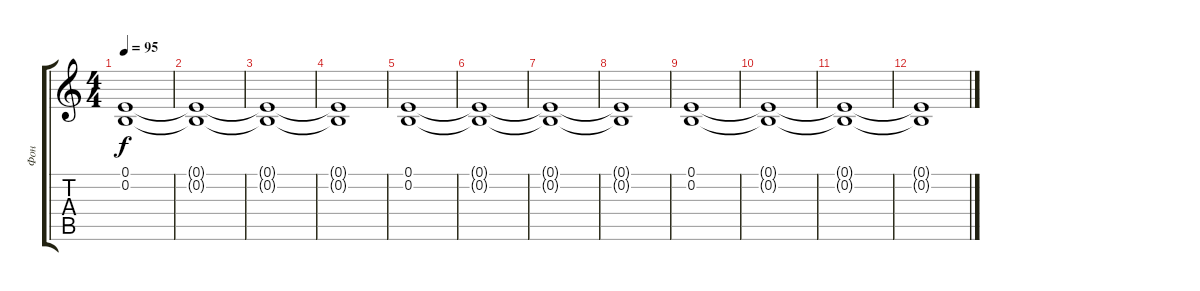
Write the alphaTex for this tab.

\track ("Фон" "Фон") {instrument tremolostrings}
\staff {score tabs}
\tuning (E4 B3 G3 D3 A2 E2) {hide}
\ts (4 4)
\tempo 95
\clef g2
\ks c
(0.1 0.2).1{dy f} |
(0.1{t} 0.2{t}).1 |
(0.1{t} 0.2{t}).1 |
(0.1{t} 0.2{t}).1 |
(0.1 0.2).1 |
(0.1{t} 0.2{t}).1 |
(0.1{t} 0.2{t}).1 |
(0.1{t} 0.2{t}).1 |
(0.1 0.2).1 |
(0.1{t} 0.2{t}).1 |
(0.1{t} 0.2{t}).1 |
(0.1{t} 0.2{t}).1
